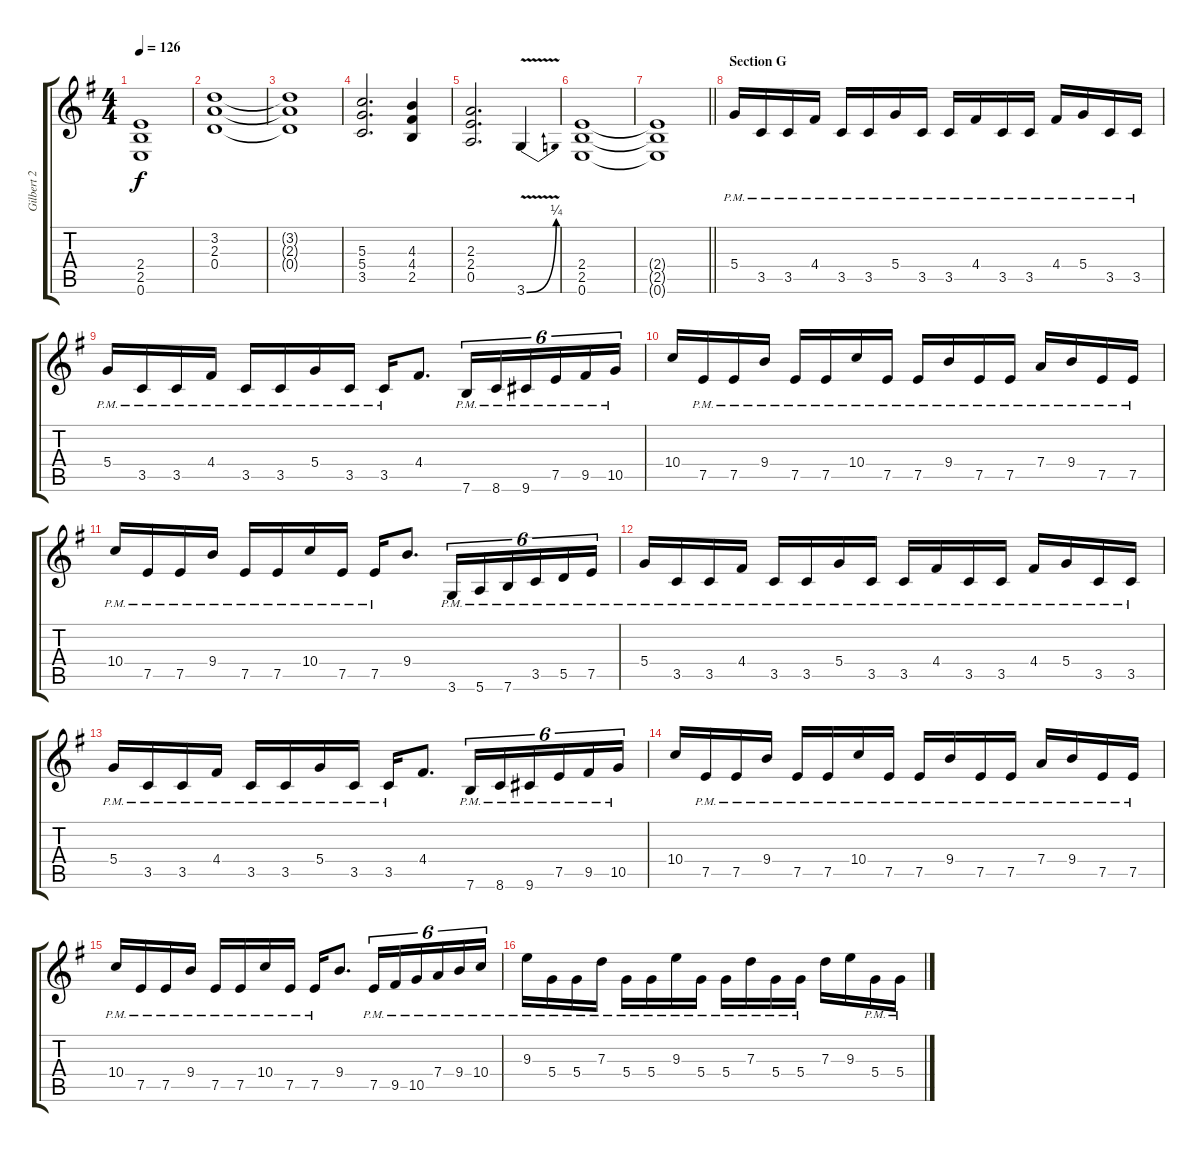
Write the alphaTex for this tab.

\track ("Gilbert 2" "Gilbert 2") {instrument overdrivenguitar}
\staff {score tabs}
\tuning (E4 B3 G3 D3 A2 E2) {hide}
\ts (4 4)
\tempo 126
\clef g2
\ks eminor
(2.4{t} 2.5{t} 0.6{t}).1{dy f} |
(3.2 2.3 0.4).1 |
(3.2{t} 2.3{t} 0.4{t}).1 |
(5.3 5.4 3.5).2{d} (4.3 4.4 2.5).4 |
(2.3 2.4 0.5).2{d} 3.6{be (bend 0 0 60 1) v}.4 |
(2.4 2.5 0.6).1 |
\barLineRight lightlight
(2.4{t} 2.5{t} 0.6{t}).1 |
\section ("" "Section G")
5.4{pm}.16 3.5{pm}.16 3.5{pm}.16 4.4{pm}.16 3.5{pm}.16 3.5{pm}.16 5.4{pm}.16 3.5{pm}.16 3.5{pm}.16 4.4{pm}.16 3.5{pm}.16 3.5{pm}.16 4.4{pm}.16 5.4{pm}.16 3.5{pm}.16 3.5{pm}.16 |
5.4{pm}.16 3.5{pm}.16 3.5{pm}.16 4.4{pm}.16 3.5{pm}.16 3.5{pm}.16 5.4{pm}.16 3.5{pm}.16 3.5{pm}.16 4.4.8{d} 7.6{pm}.16{tu (6 4)} 8.6{pm}.16{tu (6 4)} 9.6{pm}.16{tu (6 4)} 7.5{pm}.16{tu (6 4)} 9.5{pm}.16{tu (6 4)} 10.5{pm}.16{tu (6 4)} |
10.4.16 7.5{pm}.16 7.5{pm}.16 9.4{pm}.16 7.5{pm}.16 7.5{pm}.16 10.4{pm}.16 7.5{pm}.16 7.5{pm}.16 9.4{pm}.16 7.5{pm}.16 7.5{pm}.16 7.4{pm}.16 9.4{pm}.16 7.5{pm}.16 7.5{pm}.16 |
10.4{pm}.16 7.5{pm}.16 7.5{pm}.16 9.4{pm}.16 7.5{pm}.16 7.5{pm}.16 10.4{pm}.16 7.5{pm}.16 7.5{pm}.16 9.4.8{d} 3.6{pm}.16{tu (6 4)} 5.6{pm}.16{tu (6 4)} 7.6{pm}.16{tu (6 4)} 3.5{pm}.16{tu (6 4)} 5.5{pm}.16{tu (6 4)} 7.5{pm}.16{tu (6 4)} |
5.4{pm}.16 3.5{pm}.16 3.5{pm}.16 4.4{pm}.16 3.5{pm}.16 3.5{pm}.16 5.4{pm}.16 3.5{pm}.16 3.5{pm}.16 4.4{pm}.16 3.5{pm}.16 3.5{pm}.16 4.4{pm}.16 5.4{pm}.16 3.5{pm}.16 3.5{pm}.16 |
5.4{pm}.16 3.5{pm}.16 3.5{pm}.16 4.4{pm}.16 3.5{pm}.16 3.5{pm}.16 5.4{pm}.16 3.5{pm}.16 3.5{pm}.16 4.4.8{d} 7.6{pm}.16{tu (6 4)} 8.6{pm}.16{tu (6 4)} 9.6{pm}.16{tu (6 4)} 7.5{pm}.16{tu (6 4)} 9.5{pm}.16{tu (6 4)} 10.5{pm}.16{tu (6 4)} |
10.4.16 7.5{pm}.16 7.5{pm}.16 9.4{pm}.16 7.5{pm}.16 7.5{pm}.16 10.4{pm}.16 7.5{pm}.16 7.5{pm}.16 9.4{pm}.16 7.5{pm}.16 7.5{pm}.16 7.4{pm}.16 9.4{pm}.16 7.5{pm}.16 7.5{pm}.16 |
10.4{pm}.16 7.5{pm}.16 7.5{pm}.16 9.4{pm}.16 7.5{pm}.16 7.5{pm}.16 10.4{pm}.16 7.5{pm}.16 7.5{pm}.16 9.4.8{d} 7.5{pm}.16{tu (6 4)} 9.5{pm}.16{tu (6 4)} 10.5{pm}.16{tu (6 4)} 7.4{pm}.16{tu (6 4)} 9.4{pm}.16{tu (6 4)} 10.4{pm}.16{tu (6 4)} |
9.3{pm}.16 5.4{pm}.16 5.4{pm}.16 7.3{pm}.16 5.4{pm}.16 5.4{pm}.16 9.3{pm}.16 5.4{pm}.16 5.4{pm}.16 7.3{pm}.16 5.4{pm}.16 5.4{pm}.16 7.3.16 9.3.16 5.4{pm}.16 5.4{pm}.16
